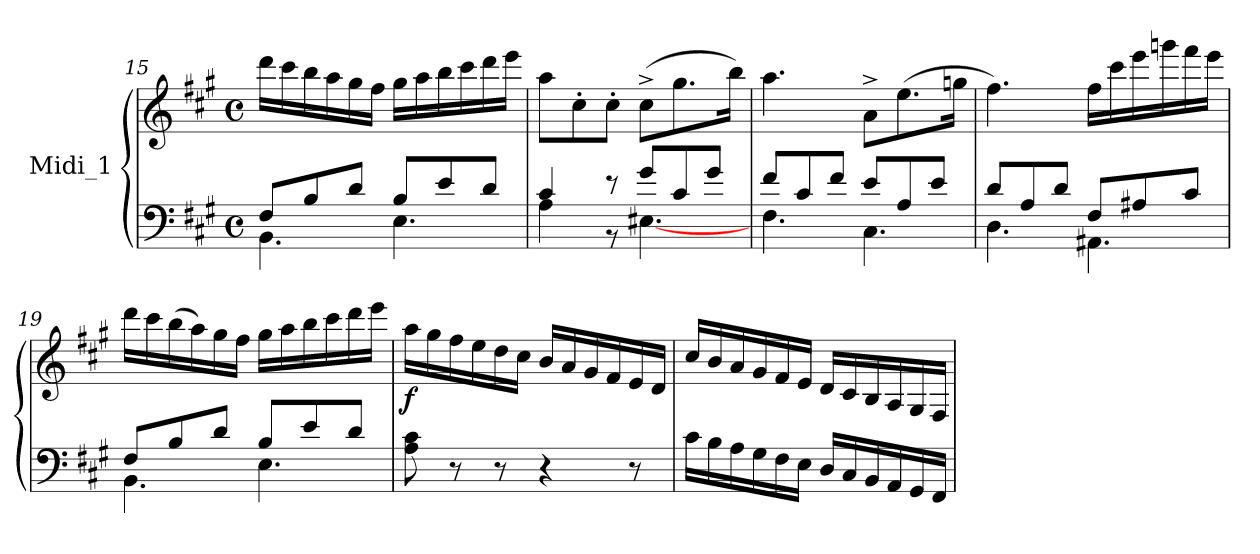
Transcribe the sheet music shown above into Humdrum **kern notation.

**kern	**kern	**dynam
*part1	*part1	*part1
*staff2	*staff1	*staff1/2
*I"Midi_1	*	*
!!LO:LB:g=z
*clefF4	*clefG2	*
*k[f#c#g#]	*k[f#c#g#]	*
*A:	*A:	*
*M4/4	*M4/4	*
*met(c)	*met(c)	*
=15	=15	=15
*^	*	*
8F#/L	4.BB\	16ddd\LL	.
.	.	16ccc#\	.
8B/	.	16bb\	.
.	.	16aa\	.
8d/J	.	16gg#i\	.
.	.	16ff#\JJ	.
8B/L	4.E\	16gg#\LL	.
.	.	16aa\	.
8e/	.	16bb\	.
.	.	16ccc#\	.
8d/J	.	16ddd\	.
.	.	16eee\JJ	.
=16	=16	=16	=16
4c#/	4A\	8aa\L	.
.	.	8cc#'\	.
8r	8r	8cc#'\J	.
8g#/L	[4.E#X\	(>8cc#^\L	.
8c#/	.	8.gg#\	.
8g#/J	.	.	.
.	.	16bb\Jk)	.
!!LO:LB:g=z
=17	=17	=17	=17
*	*	*MM85	*
8f#/L	4.F#\	4.aa\	.
8c#/	.	.	.
8f#/J	.	.	.
8e/L	4.C#\	8a^\L	.
8A/	.	(>8.ee\	.
8e/J	.	.	.
.	.	16ggn\Jk	.
=18	=18	=18	=18
8d/L	4.D\	4.ff#\)	.
8A/	.	.	.
8d/J	.	.	.
8F#/L	4.AA#X\	16ff#\LL	.
.	.	16ccc#\	.
8A#X/	.	16eee\	.
.	.	16gggn\	.
8c#/J	.	16fff#\	.
.	.	16eee\JJ	.
=19	=19	=19	=19
8F#/L	4.BB\	16ddd\LL	.
.	.	16ccc#\	.
8B/	.	(16bb\	.
.	.	16aa\)	.
8d/J	.	16gg#i\	.
.	.	16ff#\JJ	.
8B/L	4.E\	16gg#\LL	.
.	.	16aa\	.
8e/	.	16bb\	.
.	.	16ccc#\	.
8d/J	.	16ddd\	.
.	.	16eee\JJ	.
!!LO:LB:g=z
=20	=20	=20	=20
!	!	!	!LO:DY:b
8A\ 8c#\	2ryy	16aa\LL	f
.	.	16gg#\	.
8r	.	16ff#\	.
.	.	16ee\	.
8r	.	16dd\	.
.	.	16cc#\JJ	.
4r	.	16b/LL	.
.	.	16a/	.
.	4ryy	16g#/	.
.	.	16f#/	.
8r	.	16e/	.
.	.	16d/JJ	.
=21	=21	=21	=21
16c#\LL	2ryy	16cc#/LL	.
16B\	.	16b/	.
16A\	.	16a/	.
16G#\	.	16g#/	.
16F#\	.	16f#/	.
16E\JJ	.	16e/JJ	.
16D/LL	.	16d/LL	.
16C#/	.	16c#/	.
16BB/	4ryy	16B/	.
16AA/	.	16A/	.
16GG#/	.	16G#/	.
16FF#/JJ	.	16F#/JJ	.
*v	*v	*	*
=	=	=
*-	*-	*-
